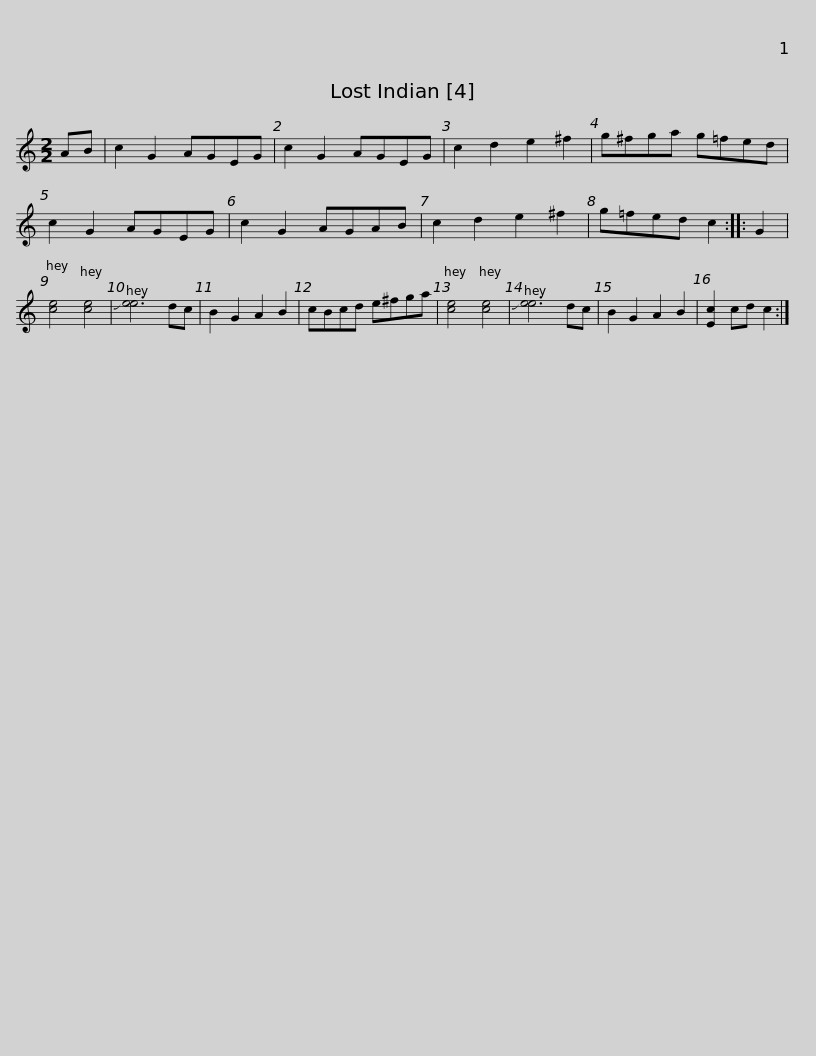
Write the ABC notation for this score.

X:1
L:1/8
M:2/2
I:linebreak $
K:C
V:1 treble
V:1
 AB | c2 G2 AGEG | c2 G2 AGEG | c2 d2 e2 ^f2 | g^fga g=fed | %5
 c2 G2 AGEG | c2 G2 AGAB |$ c2 d2 e2 ^f2 | g=fed c2 :: G2 | %10
 [ce]4 [ce]4 | !slide![ee]6 dc | B2 G2 A2 B2 | cBcd e^fga | [ce]4 [ce]4 | %15
 !slide![ee]6 dc | B2 G2 A2 B2 |$ [Ec]2 cd c2 :| %18
